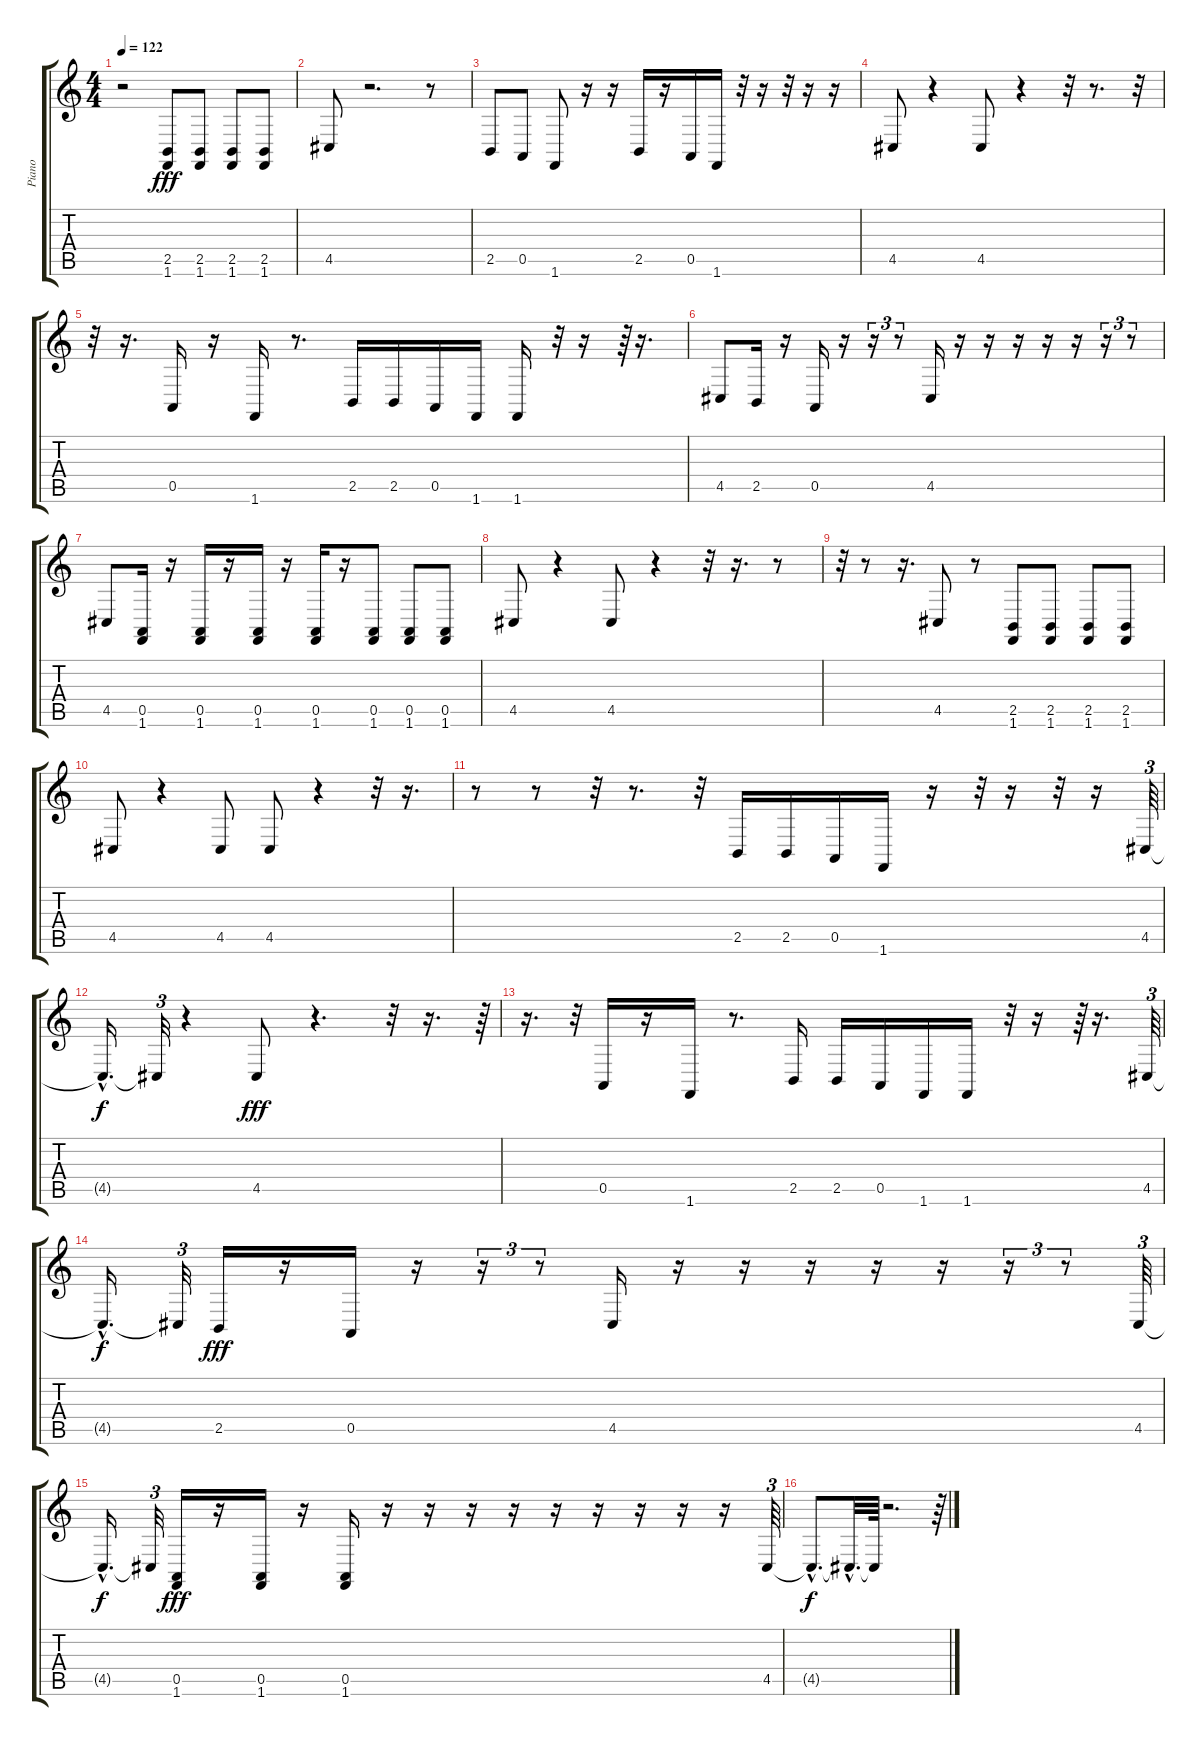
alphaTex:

\track ("Piano" "Piano") {instrument acousticgrandpiano}
\staff {score tabs}
\tuning (E4 B3 G3 D3 A2 E2) {hide}
\ts (4 4)
\tempo 122
\clef g2
\ks c
r.2{dy fff} (2.5 1.6).8 (2.5 1.6).8 (2.5 1.6).8 (2.5 1.6).8 |
4.5.8 r.2{d} r.8 |
2.5.8 0.5.8 1.6.8 r.16 r.16 2.5.16 r.16 0.5.16 1.6.16 r.32 r.16 r.32 r.16 r.16 |
4.5.8 r.4 4.5.8 r.4 r.32 r.8{d} r.32 |
r.32 r.16{d} 0.5.16 r.16 1.6.16 r.8{d} 2.5.16 2.5.16 0.5.16 1.6.16 1.6.16 r.32{tu (3 2)} r.16 r.64{tu (3 2)} r.16{d} |
4.5.8 2.5.16 r.16 0.5.16 r.16 r.16{tu (3 2)} r.8{tu (3 2)} 4.5.16 r.16 r.16 r.16 r.16 r.16 r.16{tu (3 2)} r.8{tu (3 2)} |
4.5.8 (0.5 1.6).16 r.16 (0.5 1.6).16 r.16 (0.5 1.6).16 r.16 (0.5 1.6).16 r.16 (0.5 1.6).8 (0.5 1.6).8 (0.5 1.6).8 |
4.5.8 r.4 4.5.8 r.4 r.32 r.16{d} r.8 |
r.32 r.8 r.16{d} 4.5.8 r.8 (2.5 1.6).8 (2.5 1.6).8 (2.5 1.6).8 (2.5 1.6).8 |
4.5.8 r.4 4.5.8 4.5.8 r.4 r.32 r.16{d} |
r.8 r.8 r.32 r.8{d} r.32 2.5.16 2.5.16 0.5.16 1.6.16 r.16 r.32{tu (3 2)} r.16 r.32 r.16 4.5.64{tu (3 2)} |
4.5{hac t}.16{d dy f} 4.5{t}.32{tu (3 2)} r.4 4.5.8{dy fff} r.4{d} r.32 r.16{d} r.64{tu (3 2)} |
r.16{d} r.32{tu (3 2)} 0.5.16 r.16 1.6.16 r.8{d} 2.5.16 2.5.16 0.5.16 1.6.16 1.6.16 r.32{tu (3 2)} r.16 r.64{tu (3 2)} r.16{d} 4.5.64{tu (3 2)} |
4.5{hac t}.16{d dy f} 4.5{t}.32{tu (3 2)} 2.5.16{dy fff} r.16 0.5.16 r.16 r.16{tu (3 2)} r.8{tu (3 2)} 4.5.16 r.16 r.16 r.16 r.16 r.16 r.16{tu (3 2)} r.8{tu (3 2)} 4.5.64{tu (3 2)} |
4.5{hac t}.16{d dy f} 4.5{t}.32{tu (3 2)} (0.5 1.6).16{dy fff} r.16 (0.5 1.6).16 r.16 (0.5 1.6).16 r.16 r.16 r.16 r.16 r.16 r.16 r.16 r.16 r.16 4.5.64{tu (3 2)} |
4.5{hac t}.8{d dy f} 4.5{hac t}.32{d} 4.5{t}.64 r.2{d} r.64{tu (3 2)}
